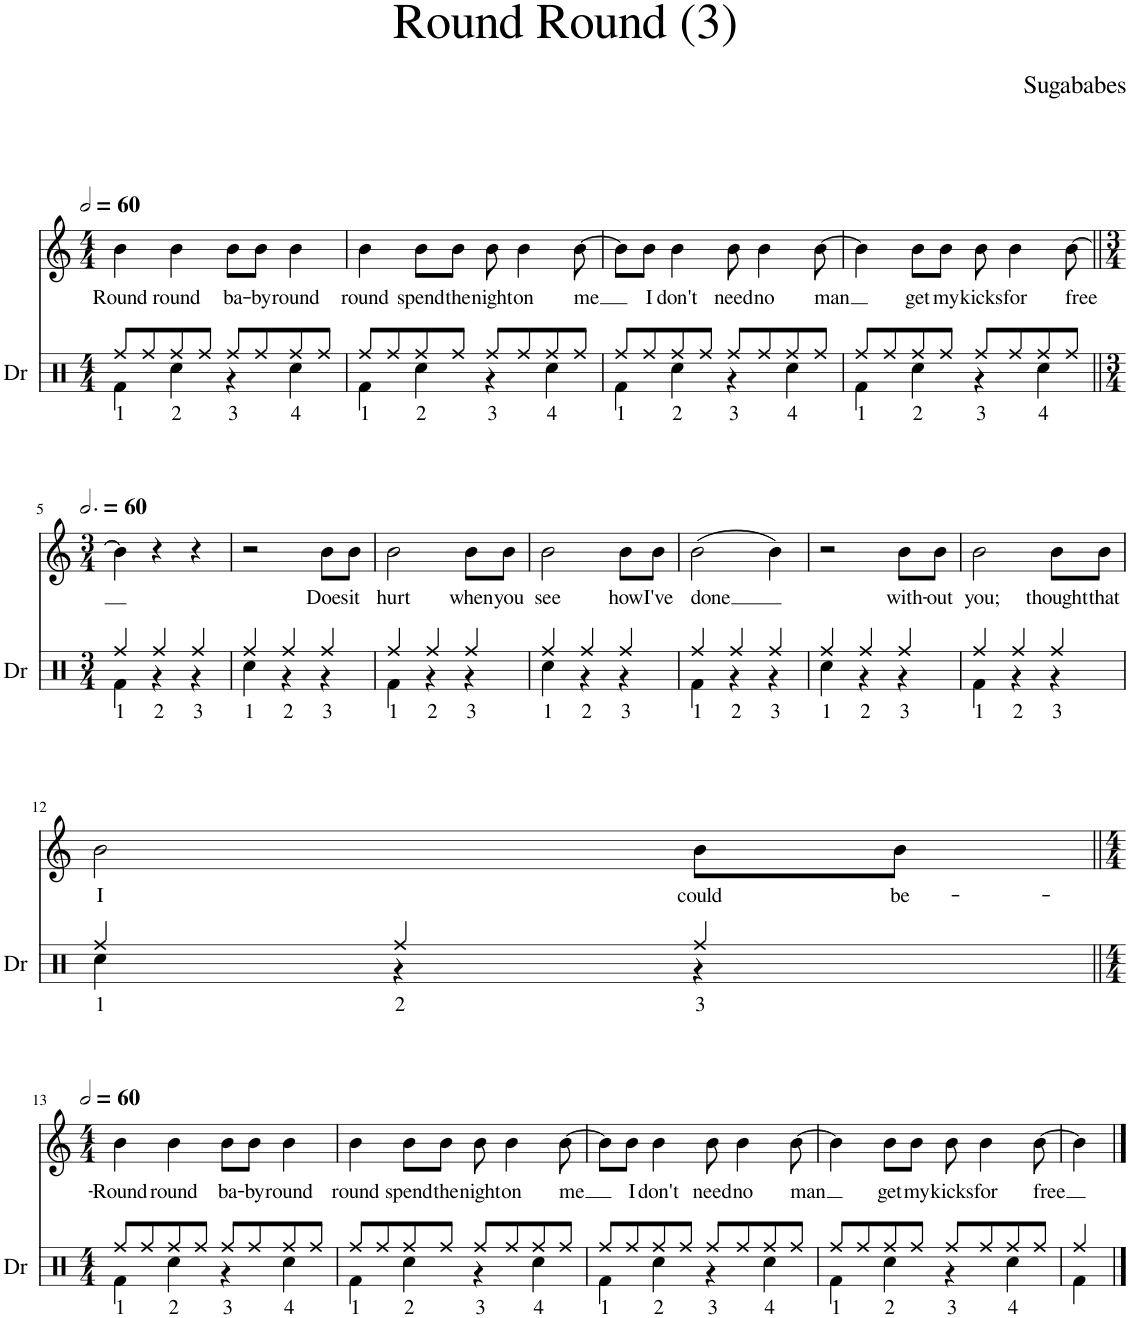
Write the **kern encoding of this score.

**kern	**text	**kern	**text
*part2	*part2	*part1	*part1
*staff2	*staff2	*staff1	*staff1
*I"Dr	*	*I"Piano	*
*I'Dr	*	*I'Pno	*
*clefX	*	*clefG2	*
*k[]	*	*k[]	*
*M4/4	*	*M4/4	*
*MM120	*	*MM120	*
=1	=1	=1	=1
!	!LO:LY:b	!	!LO:LY:b
*^	*	*	*
8Rff/L	4Rf\	1	4b\	Round
8Rff/	.	.	.	.
!	!	!LO:LY:b	!	!LO:LY:b
8Rff/	4Rcc\	2	4b\	round
8Rff/J	.	.	.	.
!	!	!LO:LY:b	!	!LO:LY:b
8Rff/L	4r	3	8b\L	ba-
!	!	!	!	!LO:LY:b
8Rff/	.	.	8b\J	-by
!	!	!LO:LY:b	!	!LO:LY:b
8Rff/	4Rcc\	4	4b\	round
8Rff/J	.	.	.	.
=2	=2	=2	=2	=2
!	!	!LO:LY:b	!	!LO:LY:b
8Rff/L	4Rf\	1	4b\	round
8Rff/	.	.	.	.
!	!	!LO:LY:b	!	!LO:LY:b
8Rff/	4Rcc\	2	8b\L	spend
!	!	!	!	!LO:LY:b
8Rff/J	.	.	8b\J	the
!	!	!LO:LY:b	!	!LO:LY:b
8Rff/L	4r	3	8b\	night
!	!	!	!	!LO:LY:b
8Rff/	.	.	4b\	on
!	!	!LO:LY:b	!	!
8Rff/	4Rcc\	4	.	.
!	!	!	!	!LO:LY:b
8Rff/J	.	.	[8b\	me
=3	=3	=3	=3	=3
!	!	!LO:LY:b	!	!
8Rff/L	4Rf\	1	8b\L]	.
!	!	!	!	!LO:LY:b
8Rff/	.	.	8b\J	I
!	!	!LO:LY:b	!	!LO:LY:b
8Rff/	4Rcc\	2	4b\	don't
8Rff/J	.	.	.	.
!	!	!LO:LY:b	!	!LO:LY:b
8Rff/L	4r	3	8b\	need
!	!	!	!	!LO:LY:b
8Rff/	.	.	4b\	no
!	!	!LO:LY:b	!	!
8Rff/	4Rcc\	4	.	.
!	!	!	!	!LO:LY:b
8Rff/J	.	.	[8b\	man
=4	=4	=4	=4	=4
!	!	!LO:LY:b	!	!
8Rff/L	4Rf\	1	4b\]	.
8Rff/	.	.	.	.
!	!	!LO:LY:b	!	!LO:LY:b
8Rff/	4Rcc\	2	8b\L	get
!	!	!	!	!LO:LY:b
8Rff/J	.	.	8b\J	my
!	!	!LO:LY:b	!	!LO:LY:b
8Rff/L	4r	3	8b\	kicks
!	!	!	!	!LO:LY:b
8Rff/	.	.	4b\	for
!	!	!LO:LY:b	!	!
8Rff/	4Rcc\	4	.	.
!	!	!	!	!LO:LY:b
8Rff/J	.	.	[8b\	free
!!LO:LB:g=z
=5||	=5||	=5||	=5||	=5||
*M3/4	*	*	*M3/4	*
*	*	*	*MM180	*
!	!	!LO:LY:b	!	!
4Rff/	4Rf\	1	4b\]	.
!	!	!LO:LY:b	!	!
4Rff/	4r	2	4r	.
!	!	!LO:LY:b	!	!
4Rff/	4r	3	4r	.
=6	=6	=6	=6	=6
!	!	!LO:LY:b	!	!
4Rff/	4Rcc\	1	2r	.
!	!	!LO:LY:b	!	!
4Rff/	4r	2	.	.
!	!	!LO:LY:b	!	!LO:LY:b
4Rff/	4r	3	8b\L	Does
!	!	!	!	!LO:LY:b
.	.	.	8b\J	it
=7	=7	=7	=7	=7
!	!	!LO:LY:b	!	!LO:LY:b
4Rff/	4Rf\	1	2b\	hurt
!	!	!LO:LY:b	!	!
4Rff/	4r	2	.	.
!	!	!LO:LY:b	!	!LO:LY:b
4Rff/	4r	3	8b\L	when
!	!	!	!	!LO:LY:b
.	.	.	8b\J	you
=8	=8	=8	=8	=8
!	!	!LO:LY:b	!	!LO:LY:b
4Rff/	4Rcc\	1	2b\	see
!	!	!LO:LY:b	!	!
4Rff/	4r	2	.	.
!	!	!LO:LY:b	!	!LO:LY:b
4Rff/	4r	3	8b\L	how
!	!	!	!	!LO:LY:b
.	.	.	8b\J	I've
=9	=9	=9	=9	=9
!	!	!LO:LY:b	!	!LO:LY:b
4Rff/	4Rf\	1	(2b\	done
!	!	!LO:LY:b	!	!
4Rff/	4r	2	.	.
!	!	!LO:LY:b	!	!
4Rff/	4r	3	4b\)	.
=10	=10	=10	=10	=10
!	!	!LO:LY:b	!	!
4Rff/	4Rcc\	1	2r	.
!	!	!LO:LY:b	!	!
4Rff/	4r	2	.	.
!	!	!LO:LY:b	!	!LO:LY:b
4Rff/	4r	3	8b\L	with-
!	!	!	!	!LO:LY:b
.	.	.	8b\J	-out
=11	=11	=11	=11	=11
!	!	!LO:LY:b	!	!LO:LY:b
4Rff/	4Rf\	1	2b\	you;
!	!	!LO:LY:b	!	!
4Rff/	4r	2	.	.
!	!	!LO:LY:b	!	!LO:LY:b
4Rff/	4r	3	8b\L	thought
!	!	!	!	!LO:LY:b
.	.	.	8b\J	that
!!LO:LB:g=z
=12	=12	=12	=12	=12
!	!	!LO:LY:b	!	!LO:LY:b
4Rff/	4Rcc\	1	2b\	I
!	!	!LO:LY:b	!	!
4Rff/	4r	2	.	.
!	!	!LO:LY:b	!	!LO:LY:b
4Rff/	4r	3	8b\L	could
!	!	!	!	!LO:LY:b
.	.	.	8b\J	be-
!!LO:LB:g=z
=13||	=13||	=13||	=13||	=13||
*M4/4	*	*	*M4/4	*
*	*	*	*MM120	*
!	!	!LO:LY:b	!	!LO:LY:b
8Rff/L	4Rf\	1	4b\	-Round
8Rff/	.	.	.	.
!	!	!LO:LY:b	!	!LO:LY:b
8Rff/	4Rcc\	2	4b\	round
8Rff/J	.	.	.	.
!	!	!LO:LY:b	!	!LO:LY:b
8Rff/L	4r	3	8b\L	ba-
!	!	!	!	!LO:LY:b
8Rff/	.	.	8b\J	-by
!	!	!LO:LY:b	!	!LO:LY:b
8Rff/	4Rcc\	4	4b\	round
8Rff/J	.	.	.	.
=14	=14	=14	=14	=14
!	!	!LO:LY:b	!	!LO:LY:b
8Rff/L	4Rf\	1	4b\	round
8Rff/	.	.	.	.
!	!	!LO:LY:b	!	!LO:LY:b
8Rff/	4Rcc\	2	8b\L	spend
!	!	!	!	!LO:LY:b
8Rff/J	.	.	8b\J	the
!	!	!LO:LY:b	!	!LO:LY:b
8Rff/L	4r	3	8b\	night
!	!	!	!	!LO:LY:b
8Rff/	.	.	4b\	on
!	!	!LO:LY:b	!	!
8Rff/	4Rcc\	4	.	.
!	!	!	!	!LO:LY:b
8Rff/J	.	.	[8b\	me
=15	=15	=15	=15	=15
!	!	!LO:LY:b	!	!
8Rff/L	4Rf\	1	8b\L]	.
!	!	!	!	!LO:LY:b
8Rff/	.	.	8b\J	I
!	!	!LO:LY:b	!	!LO:LY:b
8Rff/	4Rcc\	2	4b\	don't
8Rff/J	.	.	.	.
!	!	!LO:LY:b	!	!LO:LY:b
8Rff/L	4r	3	8b\	need
!	!	!	!	!LO:LY:b
8Rff/	.	.	4b\	no
!	!	!LO:LY:b	!	!
8Rff/	4Rcc\	4	.	.
!	!	!	!	!LO:LY:b
8Rff/J	.	.	[8b\	man
=16	=16	=16	=16	=16
!	!	!LO:LY:b	!	!
8Rff/L	4Rf\	1	4b\]	.
8Rff/	.	.	.	.
!	!	!LO:LY:b	!	!LO:LY:b
8Rff/	4Rcc\	2	8b\L	get
!	!	!	!	!LO:LY:b
8Rff/J	.	.	8b\J	my
!	!	!LO:LY:b	!	!LO:LY:b
8Rff/L	4r	3	8b\	kicks
!	!	!	!	!LO:LY:b
8Rff/	.	.	4b\	for
!	!	!LO:LY:b	!	!
8Rff/	4Rcc\	4	.	.
!	!	!	!	!LO:LY:b
8Rff/J	.	.	[8b\	free
=17	=17	=17	=17	=17
4Rff/	4Rf\	.	4b\]	.
*v	*v	*	*	*
==	==	==	==
*-	*-	*-	*-
